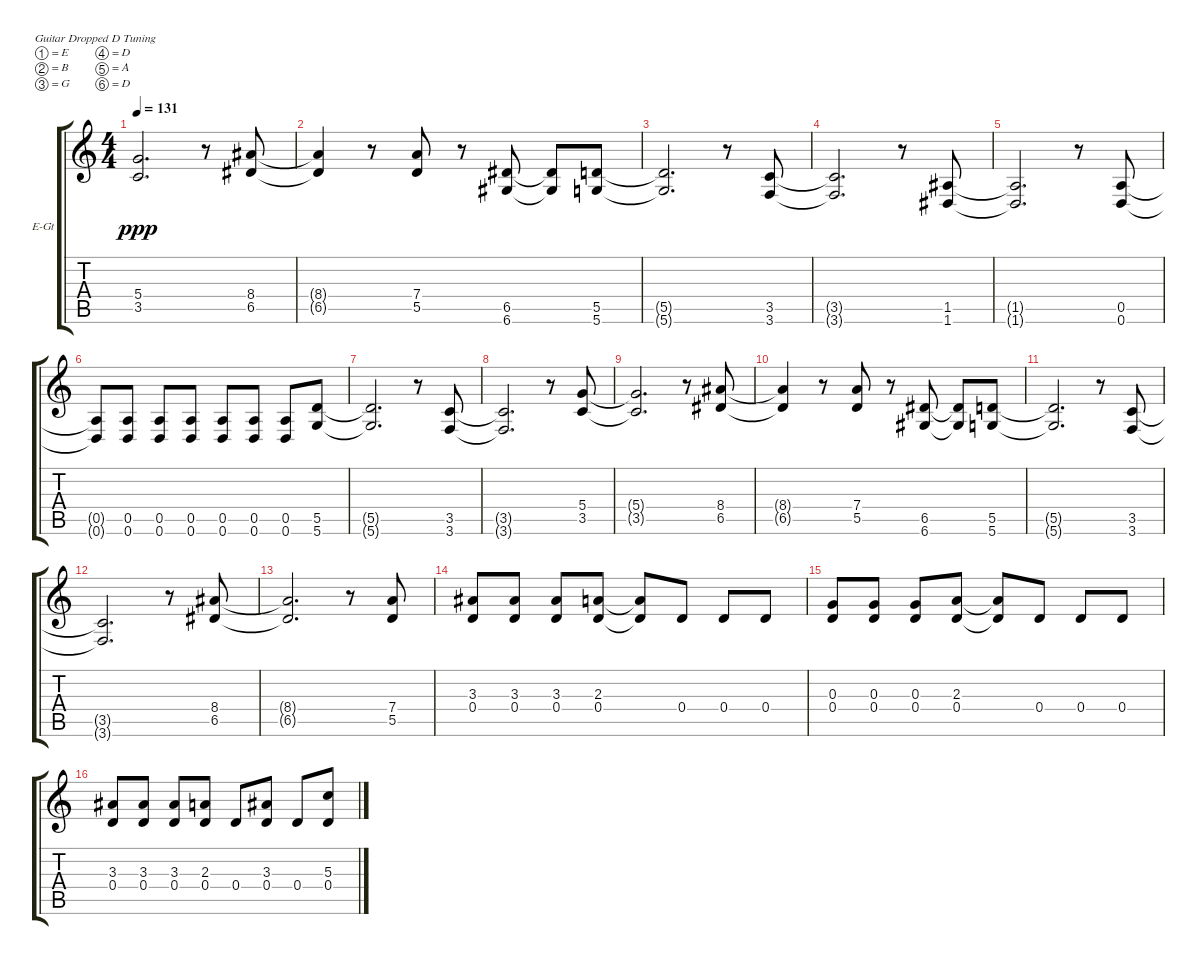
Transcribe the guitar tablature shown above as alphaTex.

\bracketExtendMode groupsimilarinstruments
\firstSystemTrackNameOrientation horizontal
\otherSystemsTrackNameOrientation horizontal
\track ("Rhythm" "E-Gt") {instrument acousticgrandpiano}
\staff {score tabs}
\tuning (E4 B3 G3 D3 A2 D2)
\displaytranspose 12
\ts (4 4)
\tempo 131
\clef g2
\ks c
(5.4{t} 3.5{t}).2{d dy ppp} r.8 (8.4 6.5).8 |
(8.4{t} 6.5{t}).4 r.8 (7.4 5.5).8 r.8 (6.5 6.6).8 (6.5{t} 6.6{t}).8 (5.5 5.6).8 |
(5.5{t} 5.6{t}).2{d} r.8 (3.5 3.6).8 |
(3.5{t} 3.6{t}).2{d} r.8 (1.5 1.6).8 |
(1.5{t} 1.6{t}).2{d} r.8 (0.5 0.6).8 |
(0.5{t} 0.6{t}).8 (0.5 0.6).8 (0.5 0.6).8 (0.5 0.6).8 (0.5 0.6).8 (0.5 0.6).8 (0.5 0.6).8 (5.5 5.6).8 |
(5.5{t} 5.6{t}).2{d} r.8 (3.5 3.6).8 |
(3.5{t} 3.6{t}).2{d} r.8 (5.4 3.5).8 |
(5.4{t} 3.5{t}).2{d} r.8 (8.4 6.5).8 |
(8.4{t} 6.5{t}).4 r.8 (7.4 5.5).8 r.8 (6.5 6.6).8 (6.5{t} 6.6{t}).8 (5.5 5.6).8 |
(5.5{t} 5.6{t}).2{d} r.8 (3.5 3.6).8 |
(3.5{t} 3.6{t}).2{d} r.8 (8.4 6.5).8 |
(8.4{t} 6.5{t}).2{d} r.8 (7.4 5.5).8 |
(3.3 0.4).8 (3.3 0.4).8 (3.3 0.4).8 (2.3 0.4).8 (2.3{t} 0.4{t}).8 0.4.8 0.4.8 0.4.8 |
(0.3 0.4).8 (0.3 0.4).8 (0.3 0.4).8 (2.3 0.4).8 (2.3{t} 0.4{t}).8 0.4.8 0.4.8 0.4.8 |
(3.3 0.4).8 (3.3 0.4).8 (3.3 0.4).8 (2.3 0.4).8 0.4.8 (3.3 0.4).8 0.4.8 (5.3 0.4).8
